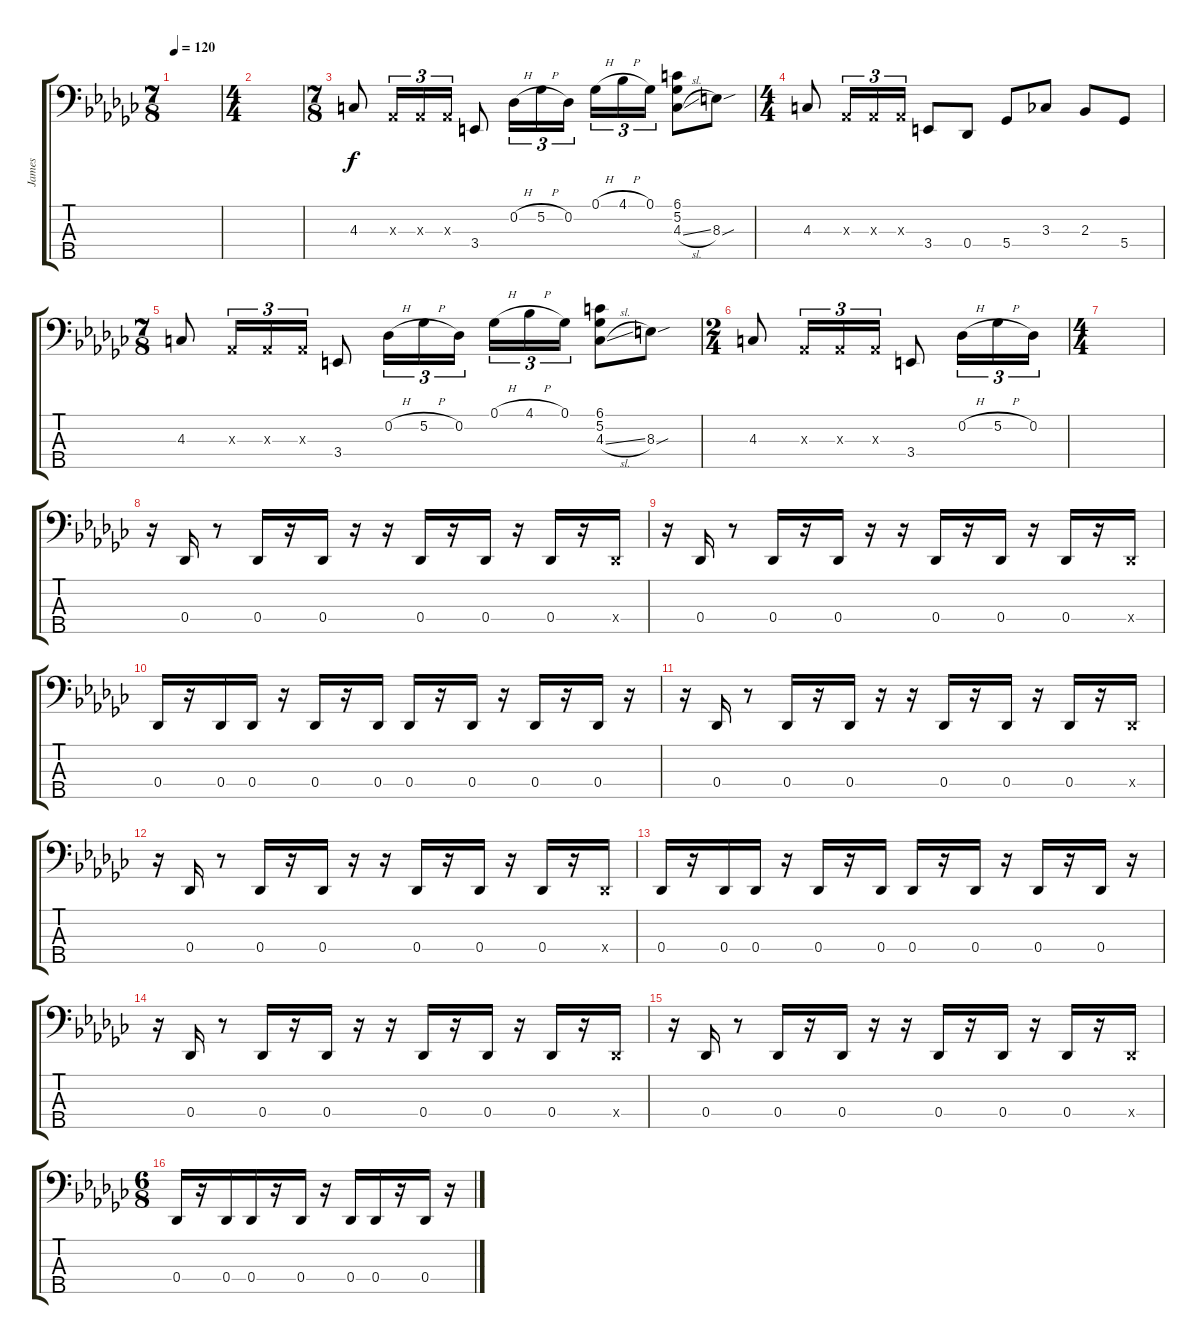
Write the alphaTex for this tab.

\track ("James" "James") {instrument electricbassfinger}
\staff {score tabs}
\tuning (Gb2 Db2 Ab1 Db1 Ab0) {hide}
\ts (7 8)
\tempo 120
\clef f4
\ks gb
|
\ts (4 4)
|
\ts (7 8)
4.3.8 0.3{x}.16{tu (3 2)} 0.3{x}.16{tu (3 2)} 0.3{x}.16{tu (3 2)} 3.4.8 0.2{h}.16{tu (3 2)} 5.2{h}.16{tu (3 2)} 0.2.16{tu (3 2)} 0.1{h}.16{tu (3 2)} 4.1{h}.16{tu (3 2)} 0.1.16{tu (3 2)} (6.1 5.2 4.3{sl}).8 8.3{sou}.8 |
\ts (4 4)
4.3.8 0.3{x}.16{tu (3 2)} 0.3{x}.16{tu (3 2)} 0.3{x}.16{tu (3 2)} 3.4.8 0.4.8 5.4.8 3.3.8 2.3.8 5.4.8 |
\ts (7 8)
4.3.8 0.3{x}.16{tu (3 2)} 0.3{x}.16{tu (3 2)} 0.3{x}.16{tu (3 2)} 3.4.8 0.2{h}.16{tu (3 2)} 5.2{h}.16{tu (3 2)} 0.2.16{tu (3 2)} 0.1{h}.16{tu (3 2)} 4.1{h}.16{tu (3 2)} 0.1.16{tu (3 2)} (6.1 5.2 4.3{sl}).8 8.3{sou}.8 |
\ts (2 4)
4.3.8 0.3{x}.16{tu (3 2)} 0.3{x}.16{tu (3 2)} 0.3{x}.16{tu (3 2)} 3.4.8 0.2{h}.16{tu (3 2)} 5.2{h}.16{tu (3 2)} 0.2.16{tu (3 2)} |
\ts (4 4)
|
r.16 0.4.16 r.8 0.4.16 r.16 0.4.16 r.16 r.16 0.4.16 r.16 0.4.16 r.16 0.4.16 r.16 0.4{x}.16 |
r.16 0.4.16 r.8 0.4.16 r.16 0.4.16 r.16 r.16 0.4.16 r.16 0.4.16 r.16 0.4.16 r.16 0.4{x}.16 |
0.4.16 r.16 0.4.16 0.4.16 r.16 0.4.16 r.16 0.4.16 0.4.16 r.16 0.4.16 r.16 0.4.16 r.16 0.4.16 r.16 |
r.16 0.4.16 r.8 0.4.16 r.16 0.4.16 r.16 r.16 0.4.16 r.16 0.4.16 r.16 0.4.16 r.16 0.4{x}.16 |
r.16 0.4.16 r.8 0.4.16 r.16 0.4.16 r.16 r.16 0.4.16 r.16 0.4.16 r.16 0.4.16 r.16 0.4{x}.16 |
0.4.16 r.16 0.4.16 0.4.16 r.16 0.4.16 r.16 0.4.16 0.4.16 r.16 0.4.16 r.16 0.4.16 r.16 0.4.16 r.16 |
r.16 0.4.16 r.8 0.4.16 r.16 0.4.16 r.16 r.16 0.4.16 r.16 0.4.16 r.16 0.4.16 r.16 0.4{x}.16 |
r.16 0.4.16 r.8 0.4.16 r.16 0.4.16 r.16 r.16 0.4.16 r.16 0.4.16 r.16 0.4.16 r.16 0.4{x}.16 |
\ts (6 8)
0.4.16 r.16 0.4.16 0.4.16 r.16 0.4.16 r.16 0.4.16 0.4.16 r.16 0.4.16 r.16
